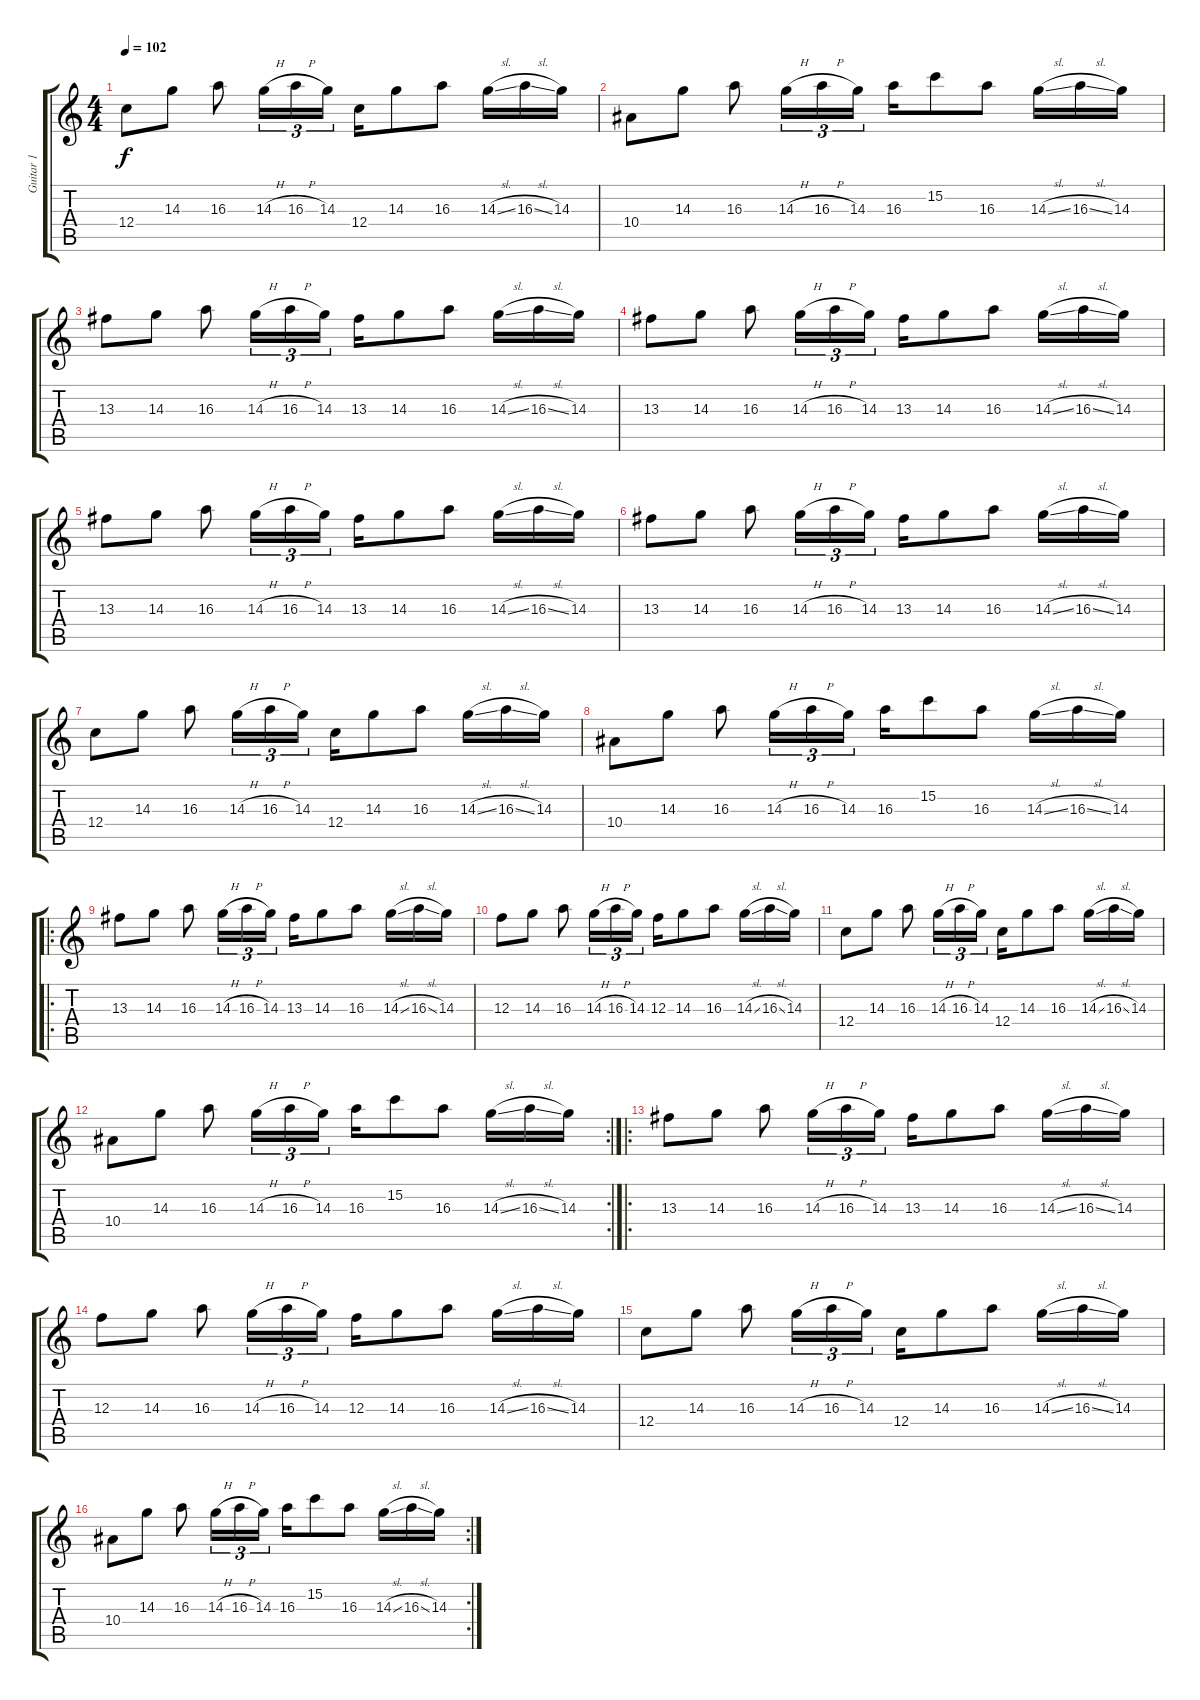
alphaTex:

\track ("Guitar 1" "Guitar 1") {instrument distortionguitar}
\staff {score tabs}
\tuning (D4 A3 F3 C3 G2 C2) {hide}
\ts (4 4)
\tempo 102
\clef g2
\ks c
12.4.8{dy f} 14.3.8 16.3.8 14.3{h}.16{tu (3 2)} 16.3{h}.16{tu (3 2)} 14.3.16{tu (3 2)} 12.4.16 14.3.8 16.3.8 14.3{sl}.16 16.3{sl}.16 14.3.16 |
10.4.8 14.3.8 16.3.8 14.3{h}.16{tu (3 2)} 16.3{h}.16{tu (3 2)} 14.3.16{tu (3 2)} 16.3.16 15.2.8 16.3.8 14.3{sl}.16 16.3{sl}.16 14.3.16 |
13.3.8 14.3.8 16.3.8 14.3{h}.16{tu (3 2)} 16.3{h}.16{tu (3 2)} 14.3.16{tu (3 2)} 13.3.16 14.3.8 16.3.8 14.3{sl}.16 16.3{sl}.16 14.3.16 |
13.3.8 14.3.8 16.3.8 14.3{h}.16{tu (3 2)} 16.3{h}.16{tu (3 2)} 14.3.16{tu (3 2)} 13.3.16 14.3.8 16.3.8 14.3{sl}.16 16.3{sl}.16 14.3.16 |
13.3.8 14.3.8 16.3.8 14.3{h}.16{tu (3 2)} 16.3{h}.16{tu (3 2)} 14.3.16{tu (3 2)} 13.3.16 14.3.8 16.3.8 14.3{sl}.16 16.3{sl}.16 14.3.16 |
13.3.8 14.3.8 16.3.8 14.3{h}.16{tu (3 2)} 16.3{h}.16{tu (3 2)} 14.3.16{tu (3 2)} 13.3.16 14.3.8 16.3.8 14.3{sl}.16 16.3{sl}.16 14.3.16 |
12.4.8 14.3.8 16.3.8 14.3{h}.16{tu (3 2)} 16.3{h}.16{tu (3 2)} 14.3.16{tu (3 2)} 12.4.16 14.3.8 16.3.8 14.3{sl}.16 16.3{sl}.16 14.3.16 |
10.4.8 14.3.8 16.3.8 14.3{h}.16{tu (3 2)} 16.3{h}.16{tu (3 2)} 14.3.16{tu (3 2)} 16.3.16 15.2.8 16.3.8 14.3{sl}.16 16.3{sl}.16 14.3.16 |
\ro
13.3.8{volume 8} 14.3.8 16.3.8 14.3{h}.16{tu (3 2)} 16.3{h}.16{tu (3 2)} 14.3.16{tu (3 2)} 13.3.16 14.3.8 16.3.8 14.3{sl}.16 16.3{sl}.16 14.3.16 |
12.3.8 14.3.8 16.3.8 14.3{h}.16{tu (3 2)} 16.3{h}.16{tu (3 2)} 14.3.16{tu (3 2)} 12.3.16 14.3.8 16.3.8 14.3{sl}.16 16.3{sl}.16 14.3.16 |
12.4.8 14.3.8 16.3.8 14.3{h}.16{tu (3 2)} 16.3{h}.16{tu (3 2)} 14.3.16{tu (3 2)} 12.4.16 14.3.8 16.3.8 14.3{sl}.16 16.3{sl}.16 14.3.16 |
\rc 2
10.4.8 14.3.8 16.3.8 14.3{h}.16{tu (3 2)} 16.3{h}.16{tu (3 2)} 14.3.16{tu (3 2)} 16.3.16 15.2.8 16.3.8 14.3{sl}.16 16.3{sl}.16 14.3.16 |
\ro
13.3.8 14.3.8 16.3.8 14.3{h}.16{tu (3 2)} 16.3{h}.16{tu (3 2)} 14.3.16{tu (3 2)} 13.3.16 14.3.8 16.3.8 14.3{sl}.16 16.3{sl}.16 14.3.16 |
12.3.8 14.3.8 16.3.8 14.3{h}.16{tu (3 2)} 16.3{h}.16{tu (3 2)} 14.3.16{tu (3 2)} 12.3.16 14.3.8 16.3.8 14.3{sl}.16 16.3{sl}.16 14.3.16 |
12.4.8 14.3.8 16.3.8 14.3{h}.16{tu (3 2)} 16.3{h}.16{tu (3 2)} 14.3.16{tu (3 2)} 12.4.16 14.3.8 16.3.8 14.3{sl}.16 16.3{sl}.16 14.3.16 |
\rc 2
10.4.8 14.3.8 16.3.8 14.3{h}.16{tu (3 2)} 16.3{h}.16{tu (3 2)} 14.3.16{tu (3 2)} 16.3.16 15.2.8 16.3.8 14.3{sl}.16 16.3{sl}.16 14.3.16
